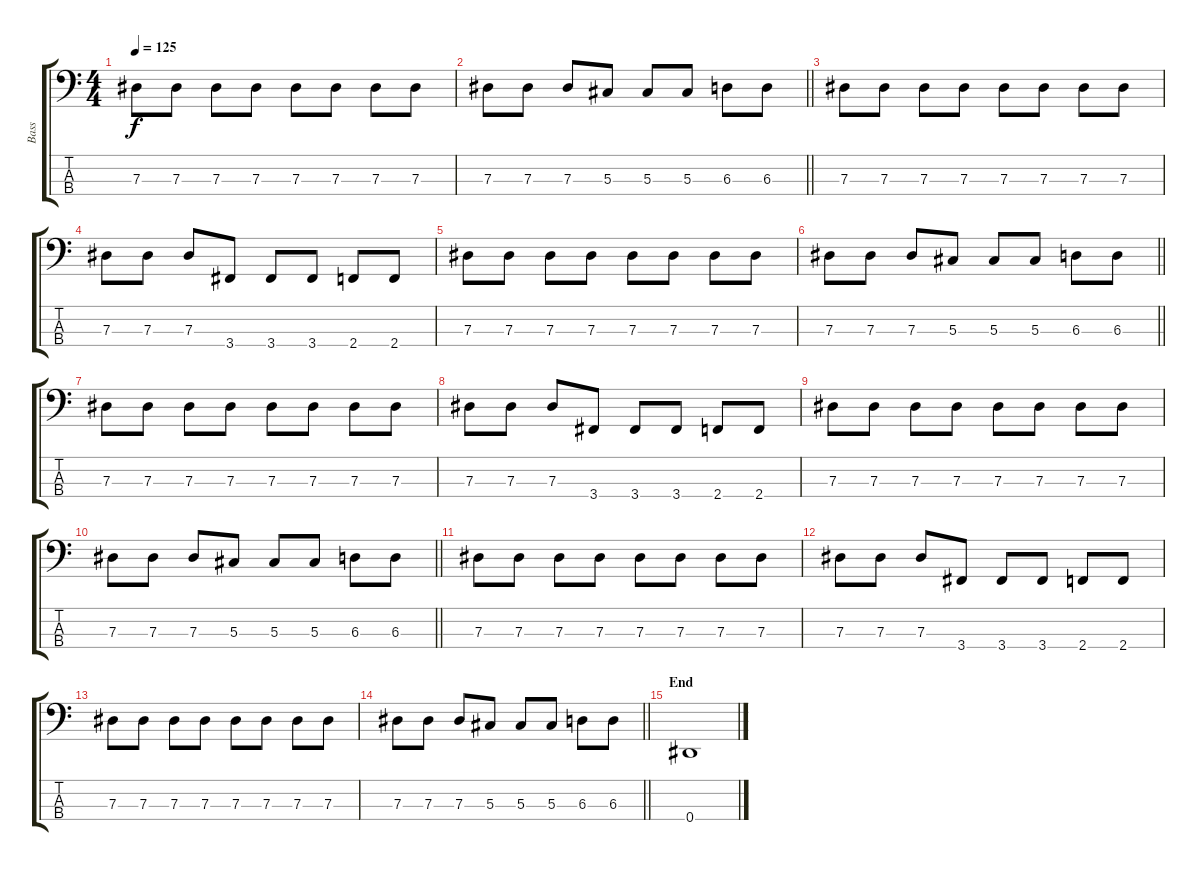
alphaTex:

\track ("Bass" "Bass") {instrument electricbassfinger}
\staff {score tabs}
\tuning (Gb2 Db2 Ab1 Eb1) {hide}
\ts (4 4)
\tempo 125
\clef f4
\ks c
7.3.8{dy f} 7.3.8 7.3.8 7.3.8 7.3.8 7.3.8 7.3.8 7.3.8 |
\barLineRight lightlight
7.3.8 7.3.8 7.3.8 5.3.8 5.3.8 5.3.8 6.3.8 6.3.8 |
7.3.8 7.3.8 7.3.8 7.3.8 7.3.8 7.3.8 7.3.8 7.3.8 |
7.3.8 7.3.8 7.3.8 3.4.8 3.4.8 3.4.8 2.4.8 2.4.8 |
7.3.8 7.3.8 7.3.8 7.3.8 7.3.8 7.3.8 7.3.8 7.3.8 |
\barLineRight lightlight
7.3.8 7.3.8 7.3.8 5.3.8 5.3.8 5.3.8 6.3.8 6.3.8 |
7.3.8 7.3.8 7.3.8 7.3.8 7.3.8 7.3.8 7.3.8 7.3.8 |
7.3.8 7.3.8 7.3.8 3.4.8 3.4.8 3.4.8 2.4.8 2.4.8 |
7.3.8 7.3.8 7.3.8 7.3.8 7.3.8 7.3.8 7.3.8 7.3.8 |
\barLineRight lightlight
7.3.8 7.3.8 7.3.8 5.3.8 5.3.8 5.3.8 6.3.8 6.3.8 |
7.3.8 7.3.8 7.3.8 7.3.8 7.3.8 7.3.8 7.3.8 7.3.8 |
7.3.8 7.3.8 7.3.8 3.4.8 3.4.8 3.4.8 2.4.8 2.4.8 |
7.3.8 7.3.8 7.3.8 7.3.8 7.3.8 7.3.8 7.3.8 7.3.8 |
\barLineRight lightlight
7.3.8 7.3.8 7.3.8 5.3.8 5.3.8 5.3.8 6.3.8 6.3.8 |
\section ("" "End")
0.4.1
